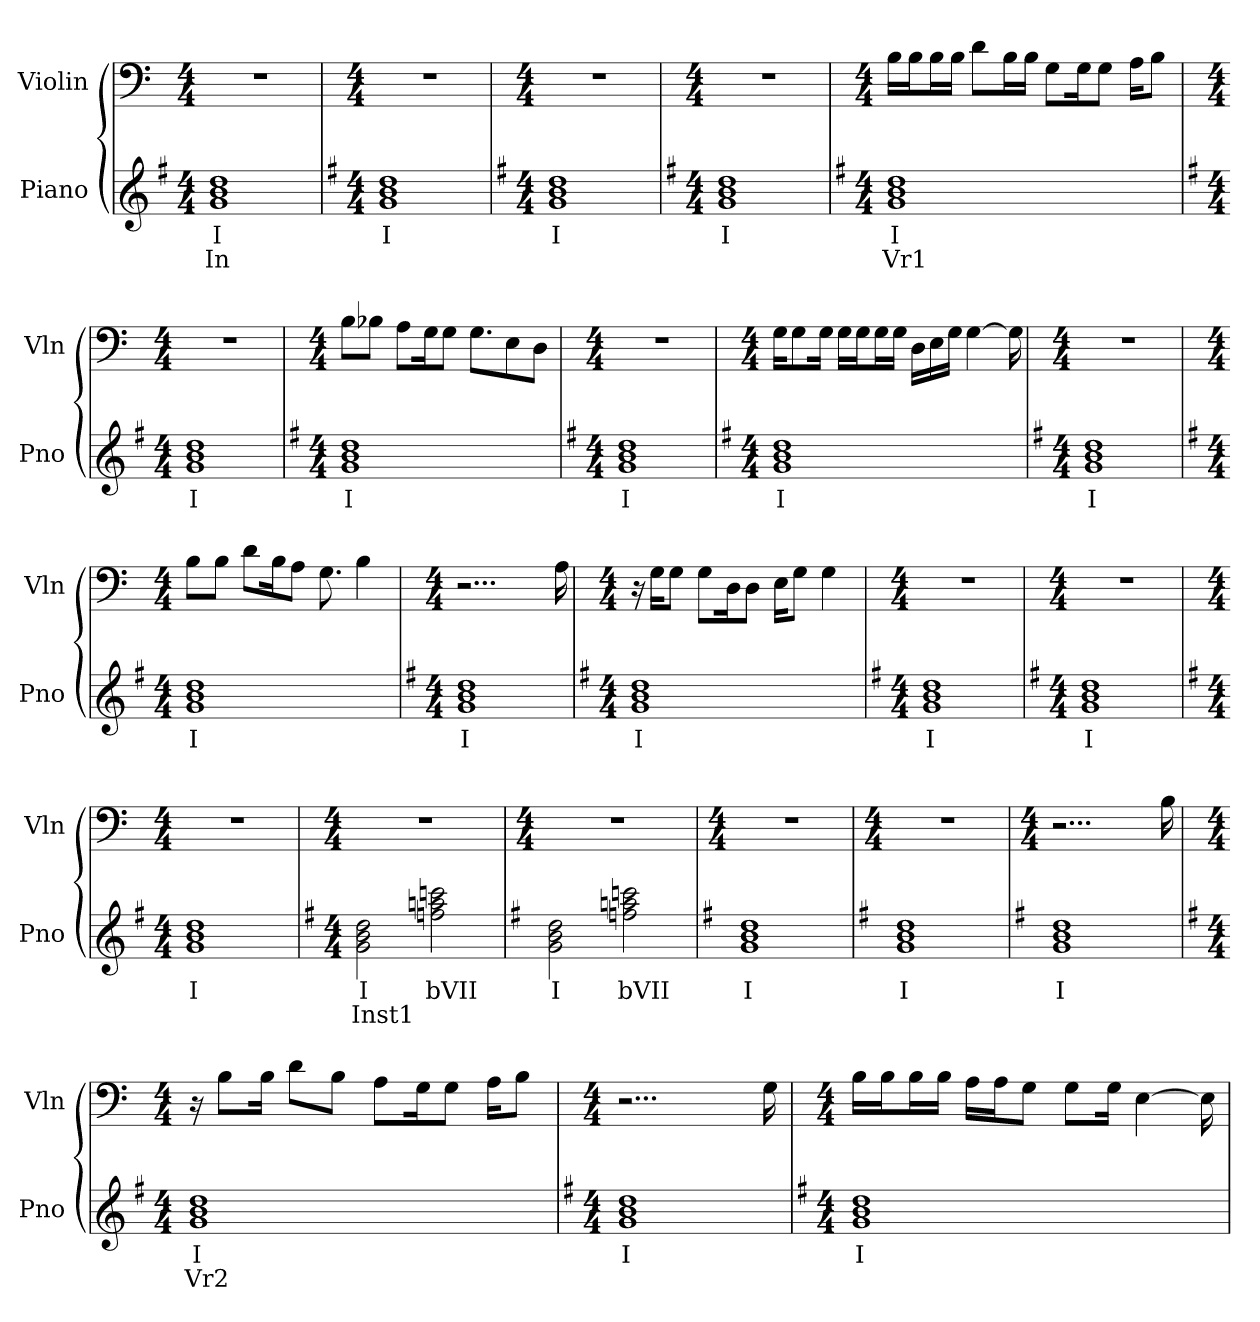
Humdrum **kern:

**kern	**text	**text	**kern
*part2	*part2	*part2	*part1
*staff2	*staff2	*staff2	*staff1
*I"Piano	*	*	*I"Violin
*I'Pno	*	*	*I'Vln
*k[f#]	*	*	*
*G:	*	*	*
*M4/4	*	*	*M4/4
=	=	=	=
1g 1b 1dd	I	In	1r
=	=	=	=
*k[f#]	*	*	*
*G:	*	*	*
*M4/4	*	*	*M4/4
1g 1b 1dd	I	.	1r
=	=	=	=
*k[f#]	*	*	*
*G:	*	*	*
*M4/4	*	*	*M4/4
1g 1b 1dd	I	.	1r
=	=	=	=
*k[f#]	*	*	*
*G:	*	*	*
*M4/4	*	*	*M4/4
1g 1b 1dd	I	.	1r
=	=	=	=
*k[f#]	*	*	*
*G:	*	*	*
*M4/4	*	*	*M4/4
1g 1b 1dd	I	Vr1	16BLL
.	.	.	16BJ
.	.	.	16BL
.	.	.	16BJJ
.	.	.	8dL
.	.	.	16BL
.	.	.	16BJJ
.	.	.	8GL
.	.	.	16GK
.	.	.	8GJ
.	.	.	16AKL
.	.	.	8BJ
=	=	=	=
*k[f#]	*	*	*
*G:	*	*	*
*M4/4	*	*	*M4/4
1g 1b 1dd	I	.	1r
=	=	=	=
*k[f#]	*	*	*
*G:	*	*	*
*M4/4	*	*	*M4/4
1g 1b 1dd	I	.	8BL
.	.	.	8B-XJ
.	.	.	8AL
.	.	.	16GK
.	.	.	8GJ
.	.	.	8.GL
.	.	.	8E
.	.	.	8DJ
=	=	=	=
*k[f#]	*	*	*
*G:	*	*	*
*M4/4	*	*	*M4/4
1g 1b 1dd	I	.	1r
=	=	=	=
*k[f#]	*	*	*
*G:	*	*	*
*M4/4	*	*	*M4/4
1g 1b 1dd	I	.	16GKL
.	.	.	8G
.	.	.	16GJk
.	.	.	16GLL
.	.	.	16GJ
.	.	.	16GL
.	.	.	16GJJ
.	.	.	16DLL
.	.	.	16E
.	.	.	16GJJ
.	.	.	[4G
.	.	.	16G]
=	=	=	=
*k[f#]	*	*	*
*G:	*	*	*
*M4/4	*	*	*M4/4
1g 1b 1dd	I	.	1r
=	=	=	=
*k[f#]	*	*	*
*G:	*	*	*
*M4/4	*	*	*M4/4
1g 1b 1dd	I	.	8BL
.	.	.	8BJ
.	.	.	8dL
.	.	.	16BK
.	.	.	8AJ
.	.	.	8.G
.	.	.	4B
=	=	=	=
*k[f#]	*	*	*
*G:	*	*	*
*M4/4	*	*	*M4/4
1g 1b 1dd	I	.	2...r
.	.	.	16A
=	=	=	=
*k[f#]	*	*	*
*G:	*	*	*
*M4/4	*	*	*M4/4
1g 1b 1dd	I	.	16r
.	.	.	16GKL
.	.	.	8GJ
.	.	.	8GL
.	.	.	16DK
.	.	.	8DJ
.	.	.	16EKL
.	.	.	8GJ
.	.	.	4G
=	=	=	=
*k[f#]	*	*	*
*G:	*	*	*
*M4/4	*	*	*M4/4
1g 1b 1dd	I	.	1r
=	=	=	=
*k[f#]	*	*	*
*G:	*	*	*
*M4/4	*	*	*M4/4
1g 1b 1dd	I	.	1r
=	=	=	=
*k[f#]	*	*	*
*G:	*	*	*
*M4/4	*	*	*M4/4
1g 1b 1dd	I	.	1r
=	=	=	=
*k[f#]	*	*	*
*G:	*	*	*
*M4/4	*	*	*M4/4
2g 2b 2dd	I	Inst1	1r
2ffn 2aan 2cccn	bVII	.	.
=	=	=	=
*k[f#]	*	*	*
*G:	*	*	*
*	*	*	*M4/4
2g 2b 2dd	I	.	1r
2ffn 2aan 2cccn	bVII	.	.
=	=	=	=
*k[f#]	*	*	*
*G:	*	*	*
*	*	*	*M4/4
1g 1b 1dd	I	.	1r
=	=	=	=
*k[f#]	*	*	*
*G:	*	*	*
*	*	*	*M4/4
1g 1b 1dd	I	.	1r
=	=	=	=
*k[f#]	*	*	*
*G:	*	*	*
*	*	*	*M4/4
1g 1b 1dd	I	.	2...r
.	.	.	16B
=	=	=	=
*k[f#]	*	*	*
*G:	*	*	*
*M4/4	*	*	*M4/4
1g 1b 1dd	I	Vr2	16r
.	.	.	8BL
.	.	.	16BJk
.	.	.	8dL
.	.	.	8BJ
.	.	.	8AL
.	.	.	16GK
.	.	.	8GJ
.	.	.	16AKL
.	.	.	8BJ
=	=	=	=
*k[f#]	*	*	*
*G:	*	*	*
*M4/4	*	*	*M4/4
1g 1b 1dd	I	.	2...r
.	.	.	16G
=	=	=	=
*k[f#]	*	*	*
*G:	*	*	*
*M4/4	*	*	*M4/4
1g 1b 1dd	I	.	16BLL
.	.	.	16BJ
.	.	.	16BL
.	.	.	16BJJ
.	.	.	16ALL
.	.	.	16AJ
.	.	.	8GJ
.	.	.	8GL
.	.	.	16GJk
.	.	.	[4E
.	.	.	16E]
=	=	=	=
*-	*-	*-	*-
